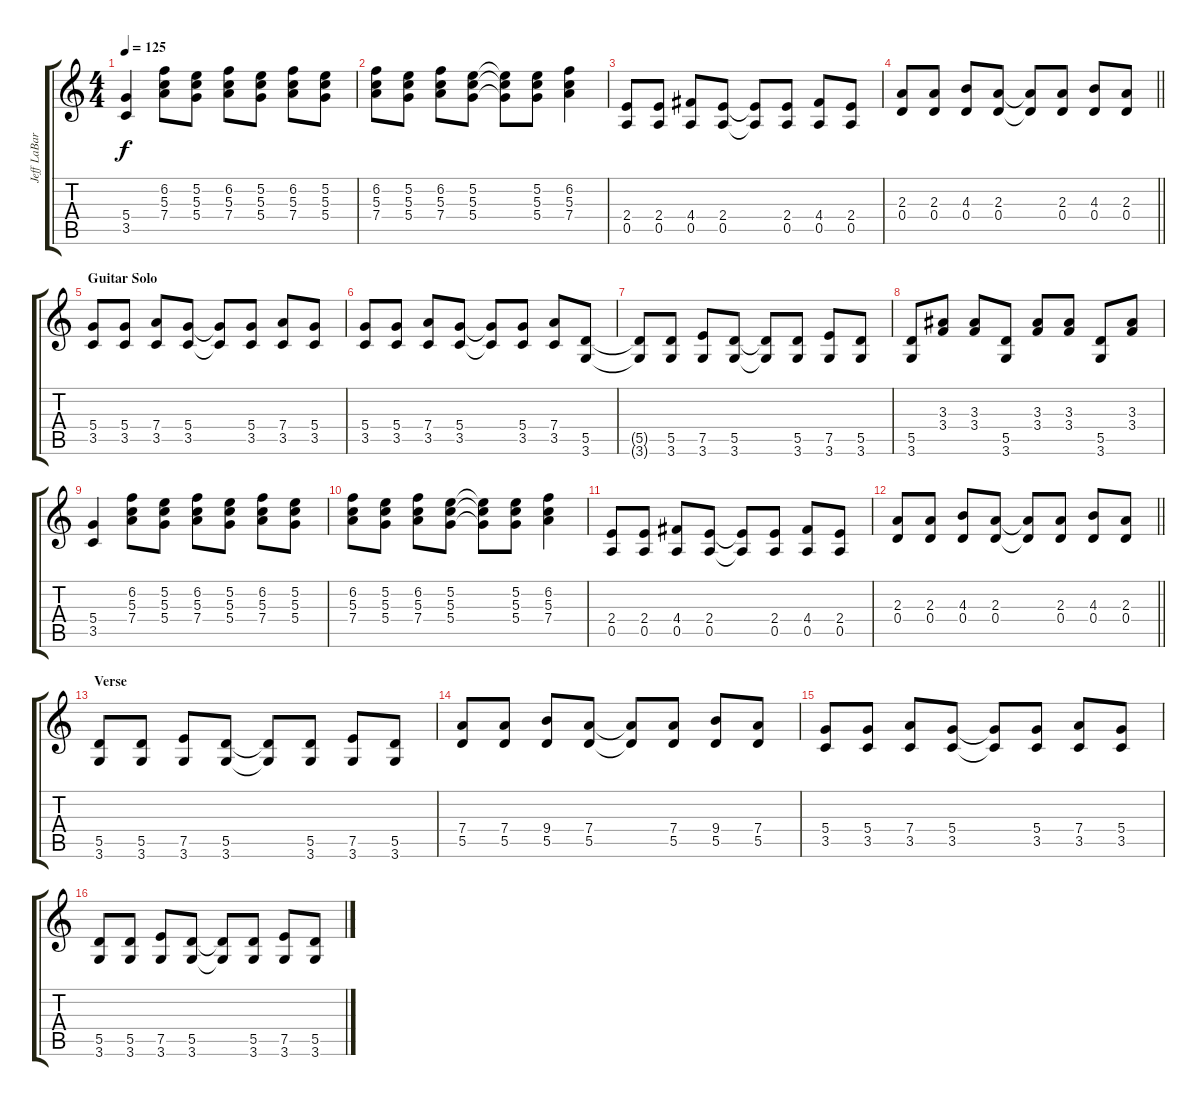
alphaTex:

\track ("Jeff LaBar- Rhytm Guitar" "Jeff LaBar") {instrument distortionguitar}
\staff {score tabs}
\tuning (E4 B3 G3 D3 A2 E2) {hide}
\ts (4 4)
\tempo 125
\clef g2
\ks c
(5.4 3.5).4{dy f} (6.2 5.3 7.4).8 (5.2 5.3 5.4).8 (6.2 5.3 7.4).8 (5.2 5.3 5.4).8 (6.2 5.3 7.4).8 (5.2 5.3 5.4).8 |
(6.2 5.3 7.4).8 (5.2 5.3 5.4).8 (6.2 5.3 7.4).8 (5.2 5.3 5.4).8 (5.2{t} 5.3{t} 5.4{t}).8 (5.2 5.3 5.4).8 (6.2 5.3 7.4).4 |
(2.4 0.5).8 (2.4 0.5).8 (4.4 0.5).8 (2.4 0.5).8 (2.4{t} 0.5{t}).8 (2.4 0.5).8 (4.4 0.5).8 (2.4 0.5).8 |
\barLineRight lightlight
(2.3 0.4).8 (2.3 0.4).8 (4.3 0.4).8 (2.3 0.4).8 (2.3{t} 0.4{t}).8 (2.3 0.4).8 (4.3 0.4).8 (2.3 0.4).8 |
\section ("" "Guitar Solo")
(5.4 3.5).8{instrument overdrivenguitar} (5.4 3.5).8 (7.4 3.5).8 (5.4 3.5).8 (5.4{t} 3.5{t}).8 (5.4 3.5).8 (7.4 3.5).8 (5.4 3.5).8 |
(5.4 3.5).8 (5.4 3.5).8 (7.4 3.5).8 (5.4 3.5).8 (5.4{t} 3.5{t}).8 (5.4 3.5).8 (7.4 3.5).8 (5.5 3.6).8 |
(5.5{t} 3.6{t}).8 (5.5 3.6).8 (7.5 3.6).8 (5.5 3.6).8 (5.5{t} 3.6{t}).8 (5.5 3.6).8 (7.5 3.6).8 (5.5 3.6).8 |
(5.5 3.6).8 (3.3 3.4).8 (3.3 3.4).8 (5.5 3.6).8 (3.3 3.4).8 (3.3 3.4).8 (5.5 3.6).8 (3.3 3.4).8 |
(5.4 3.5).4 (6.2 5.3 7.4).8 (5.2 5.3 5.4).8 (6.2 5.3 7.4).8 (5.2 5.3 5.4).8 (6.2 5.3 7.4).8 (5.2 5.3 5.4).8 |
(6.2 5.3 7.4).8 (5.2 5.3 5.4).8 (6.2 5.3 7.4).8 (5.2 5.3 5.4).8 (5.2{t} 5.3{t} 5.4{t}).8 (5.2 5.3 5.4).8 (6.2 5.3 7.4).4 |
(2.4 0.5).8 (2.4 0.5).8 (4.4 0.5).8 (2.4 0.5).8 (2.4{t} 0.5{t}).8 (2.4 0.5).8 (4.4 0.5).8 (2.4 0.5).8 |
\barLineRight lightlight
(2.3 0.4).8 (2.3 0.4).8 (4.3 0.4).8 (2.3 0.4).8 (2.3{t} 0.4{t}).8 (2.3 0.4).8 (4.3 0.4).8 (2.3 0.4).8 |
\section ("" "Verse")
(5.5 3.6).8{volume 16 instrument distortionguitar} (5.5 3.6).8 (7.5 3.6).8 (5.5 3.6).8 (5.5{t} 3.6{t}).8 (5.5 3.6).8 (7.5 3.6).8 (5.5 3.6).8 |
(7.4 5.5).8 (7.4 5.5).8 (9.4 5.5).8 (7.4 5.5).8 (7.4{t} 5.5{t}).8 (7.4 5.5).8 (9.4 5.5).8 (7.4 5.5).8 |
(5.4 3.5).8 (5.4 3.5).8 (7.4 3.5).8 (5.4 3.5).8 (5.4{t} 3.5{t}).8 (5.4 3.5).8 (7.4 3.5).8 (5.4 3.5).8 |
(5.5 3.6).8 (5.5 3.6).8 (7.5 3.6).8 (5.5 3.6).8 (5.5{t} 3.6{t}).8 (5.5 3.6).8 (7.5 3.6).8 (5.5 3.6).8
